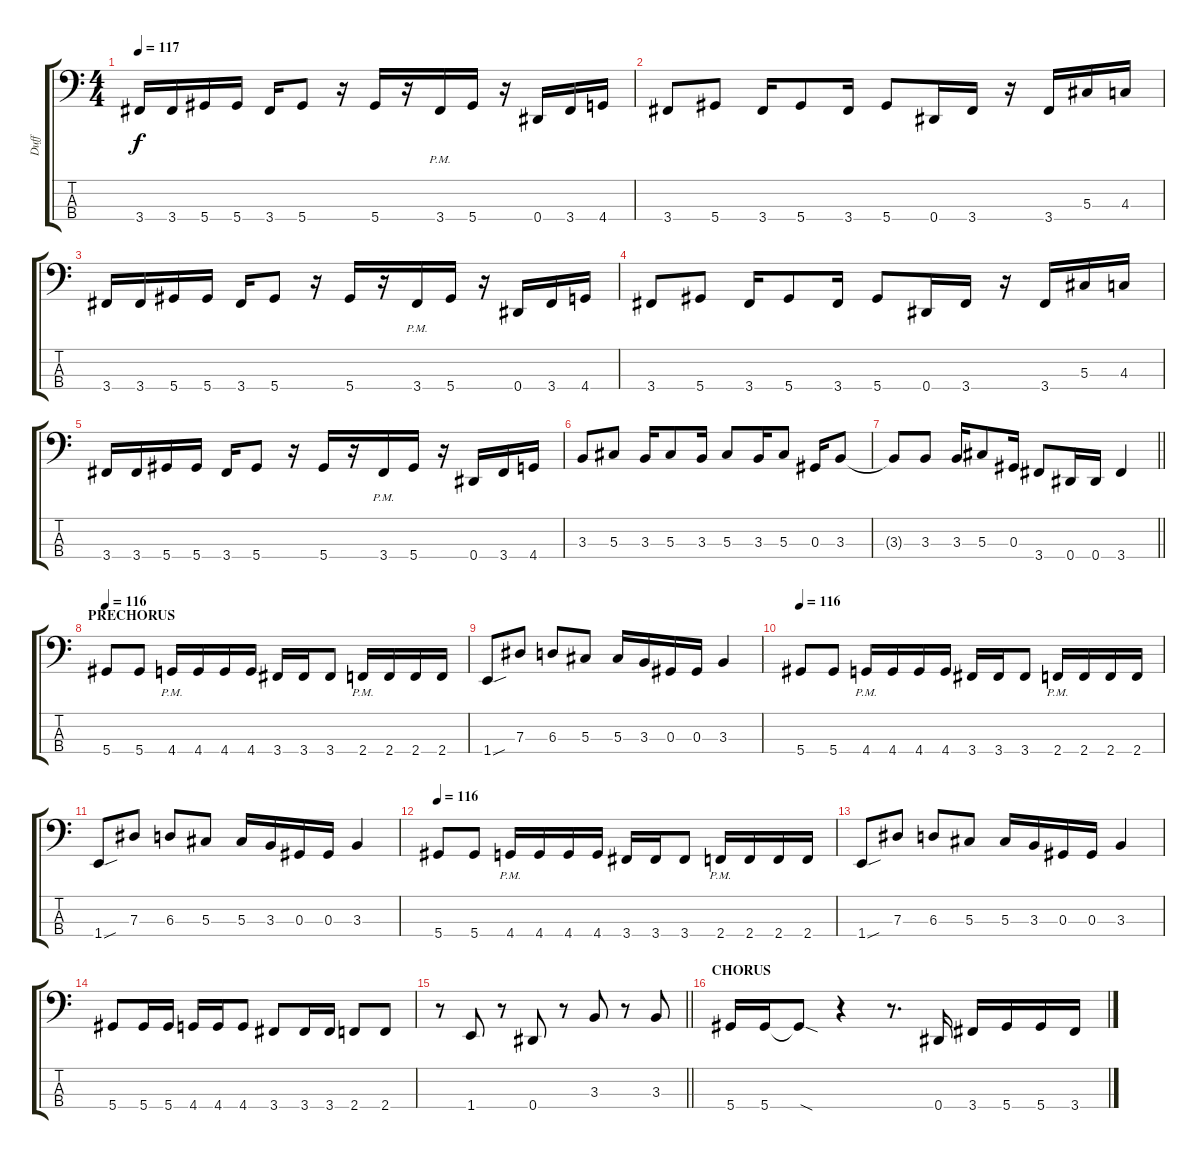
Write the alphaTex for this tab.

\track ("Duff" "Duff") {instrument electricbassfinger}
\staff {score tabs}
\tuning (Gb2 Db2 Ab1 Eb1) {hide}
\ts (4 4)
\tempo 117
\clef f4
\ks c
3.4.16{dy f} 3.4.16 5.4.16 5.4.16 3.4.16 5.4.8 r.16 5.4.16 r.16 3.4{pm}.16 5.4.16 r.16 0.4.16 3.4.16 4.4.16 |
3.4.8 5.4.8 3.4.16 5.4.8 3.4.16 5.4.8 0.4.16 3.4.16 r.16 3.4.16 5.3.16 4.3.16 |
3.4.16 3.4.16 5.4.16 5.4.16 3.4.16 5.4.8 r.16 5.4.16 r.16 3.4{pm}.16 5.4.16 r.16 0.4.16 3.4.16 4.4.16 |
3.4.8 5.4.8 3.4.16 5.4.8 3.4.16 5.4.8 0.4.16 3.4.16 r.16 3.4.16 5.3.16 4.3.16 |
3.4.16 3.4.16 5.4.16 5.4.16 3.4.16 5.4.8 r.16 5.4.16 r.16 3.4{pm}.16 5.4.16 r.16 0.4.16 3.4.16 4.4.16 |
3.3.8 5.3.8 3.3.16 5.3.8 3.3.16 5.3.8 3.3.16 5.3.8 0.3.16 3.3.8 |
\barLineRight lightlight
3.3{t}.8 3.3.8 3.3.16 5.3.8 0.3.16 3.4.8 0.4.16 0.4.16 3.4.4 |
\section ("" "PRECHORUS")
\tempo 116
5.4.8 5.4.8 4.4{pm}.16 4.4.16 4.4.16 4.4.16 3.4.16 3.4.16 3.4.8 2.4{pm}.16 2.4.16 2.4.16 2.4.16 |
1.4{sou}.8 7.3.8 6.3.8 5.3.8 5.3.16 3.3.16 0.3.16 0.3.16 3.3.4 |
\tempo 116
5.4.8 5.4.8 4.4{pm}.16 4.4.16 4.4.16 4.4.16 3.4.16 3.4.16 3.4.8 2.4{pm}.16 2.4.16 2.4.16 2.4.16 |
1.4{sou}.8 7.3.8 6.3.8 5.3.8 5.3.16 3.3.16 0.3.16 0.3.16 3.3.4 |
\tempo 116
5.4.8 5.4.8 4.4{pm}.16 4.4.16 4.4.16 4.4.16 3.4.16 3.4.16 3.4.8 2.4{pm}.16 2.4.16 2.4.16 2.4.16 |
1.4{sou}.8 7.3.8 6.3.8 5.3.8 5.3.16 3.3.16 0.3.16 0.3.16 3.3.4 |
5.4.8 5.4.16 5.4.16 4.4.16 4.4.16 4.4.8 3.4.8 3.4.16 3.4.16 2.4.8 2.4.8 |
\barLineRight lightlight
r.8 1.4.8 r.8 0.4.8 r.8 3.3.8 r.8 3.3.8 |
\section ("" "CHORUS")
5.4.16 5.4.16 5.4{sod t}.8 r.4 r.8{d} 0.4.16 3.4.16 5.4.16 5.4.16 3.4.16
